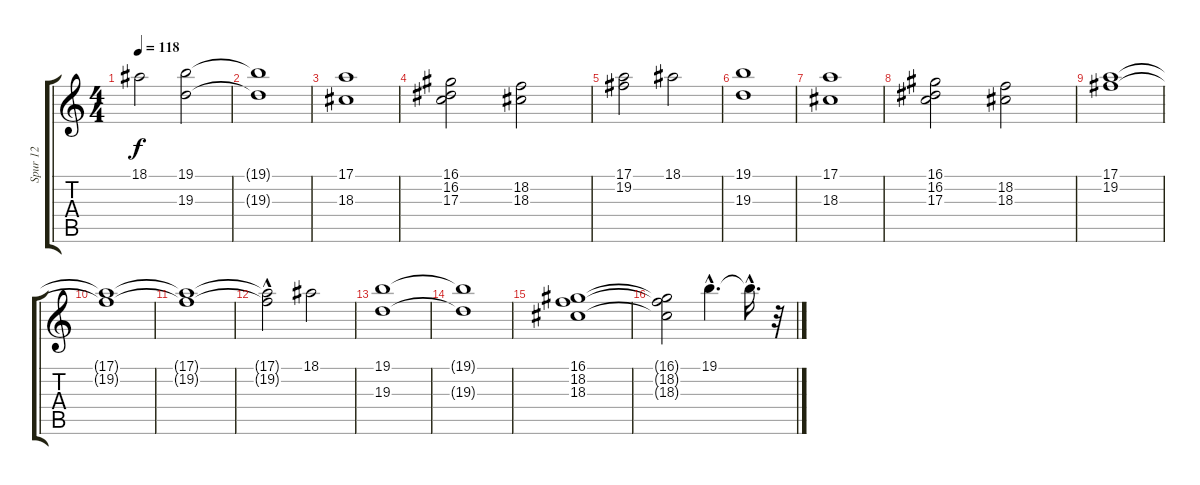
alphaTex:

\track ("Spur 12" "Spur 12") {instrument synthstrings1}
\staff {score tabs}
\tuning (E4 B3 G3 D3 A2 E2) {hide}
\ts (4 4)
\tempo 118
\clef g2
\ks c
18.1{t}.2{dy f} (19.1 19.3).2 |
(19.1{t} 19.3{t}).1 |
(17.1 18.3).1 |
(16.1 16.2 17.3).2 (18.2 18.3).2 |
(17.1 19.2).2 18.1.2 |
(19.1 19.3).1 |
(17.1 18.3).1 |
(16.1 16.2 17.3).2 (18.2 18.3).2 |
(17.1 19.2).1 |
(17.1{t} 19.2{t}).1 |
(17.1{t} 19.2{t}).1 |
(17.1{hac t} 19.2{t}).2 18.1.2 |
(19.1 19.3).1 |
(19.1{t} 19.3{t}).1 |
(16.1 18.2 18.3).1 |
(16.1{t} 18.2{t} 18.3{t}).2 19.1{hac}.4{d} 19.1{hac t}.16{d} r.32
